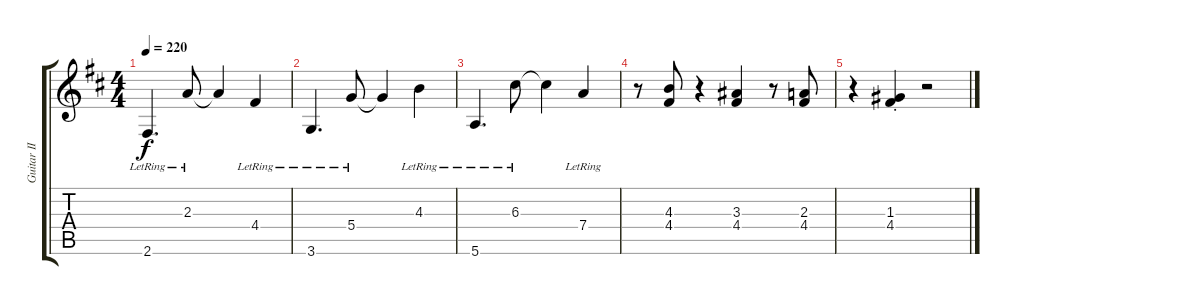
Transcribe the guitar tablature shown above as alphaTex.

\track ("Guitar II" "Guitar II") {instrument overdrivenguitar}
\staff {score tabs}
\tuning (E4 B3 G3 D3 A2 E2) {hide}
\ts (4 4)
\tempo 220
\clef g2
\ks d
2.6{lr}.4{d dy f} 2.3{lr}.8 2.3{t}.4 4.4{lr}.4 |
3.6{lr}.4{d} 5.4{lr}.8 5.4{t}.4 4.3{lr}.4 |
5.6{lr}.4{d} 6.3{lr}.8 6.3{t}.4 7.4{lr}.4 |
r.8 (4.3 4.4).8 r.4 (3.3 4.4).4 r.8 (2.3 4.4).8 |
r.4 (1.3{st} 4.4{st}).4 r.2
